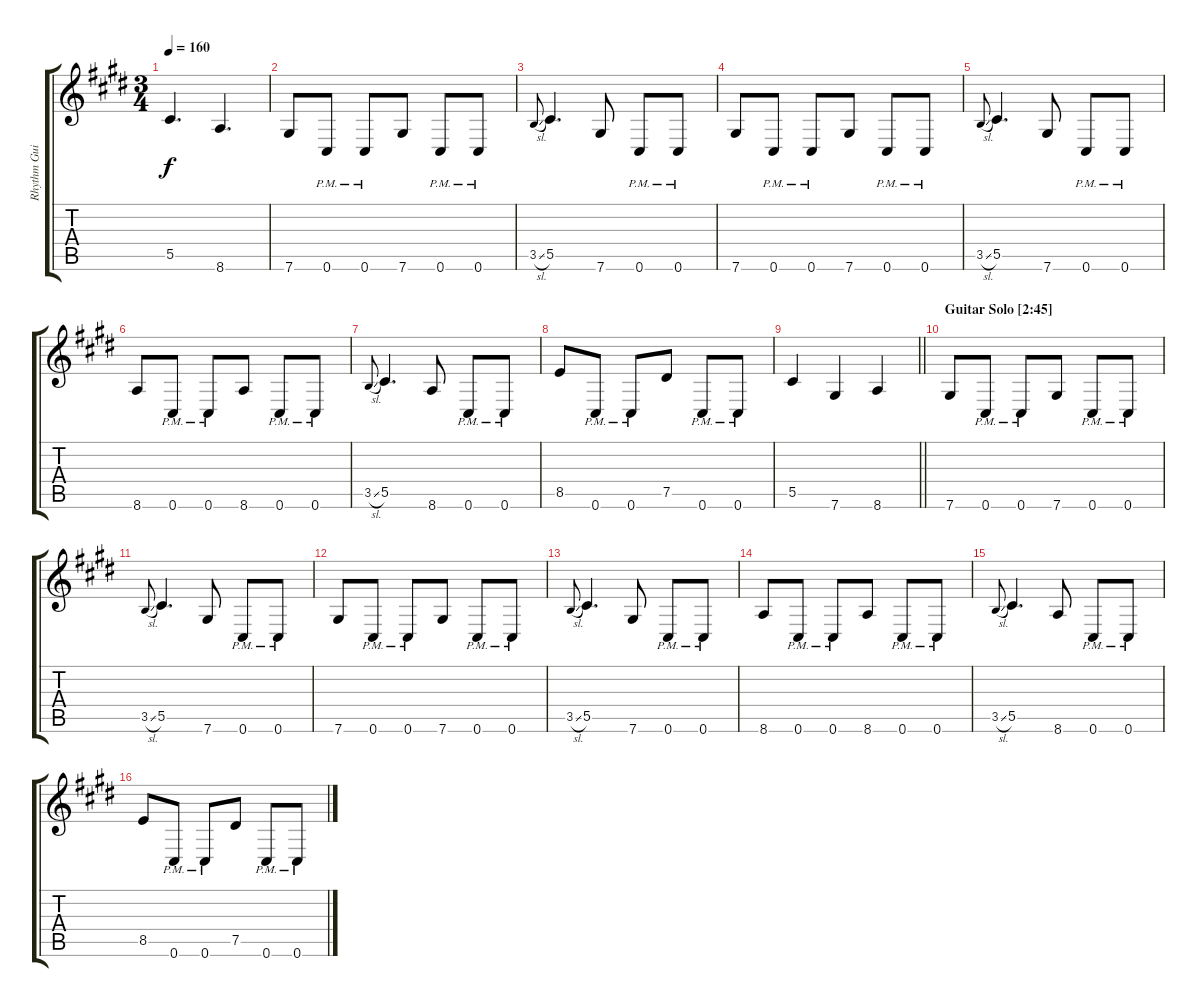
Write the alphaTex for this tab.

\track ("Rhythm Guitar I" "Rhythm Gui") {instrument distortionguitar}
\staff {score tabs}
\tuning (Eb4 Bb3 Gb3 Db3 Ab2 Db2) {hide}
\ts (3 4)
\tempo 160
\clef g2
\ks c#minor
5.5.4{d dy f} 8.6.4{d} |
7.6.8 0.6{pm}.8 0.6{pm}.8 7.6.8 0.6{pm}.8 0.6{pm}.8 |
3.5{sl}.8{gr onbeat} 5.5.4{d} 7.6.8 0.6{pm}.8 0.6{pm}.8 |
7.6.8 0.6{pm}.8 0.6{pm}.8 7.6.8 0.6{pm}.8 0.6{pm}.8 |
3.5{sl}.8{gr onbeat} 5.5.4{d} 7.6.8 0.6{pm}.8 0.6{pm}.8 |
8.6.8 0.6{pm}.8 0.6{pm}.8 8.6.8 0.6{pm}.8 0.6{pm}.8 |
3.5{sl}.8{gr onbeat} 5.5.4{d} 8.6.8 0.6{pm}.8 0.6{pm}.8 |
8.5.8 0.6{pm}.8 0.6{pm}.8 7.5.8 0.6{pm}.8 0.6{pm}.8 |
\barLineRight lightlight
5.5.4 7.6.4 8.6.4 |
\section ("" "Guitar Solo [2:45]")
7.6.8 0.6{pm}.8 0.6{pm}.8 7.6.8 0.6{pm}.8 0.6{pm}.8 |
3.5{sl}.8{gr onbeat} 5.5.4{d} 7.6.8 0.6{pm}.8 0.6{pm}.8 |
7.6.8 0.6{pm}.8 0.6{pm}.8 7.6.8 0.6{pm}.8 0.6{pm}.8 |
3.5{sl}.8{gr onbeat} 5.5.4{d} 7.6.8 0.6{pm}.8 0.6{pm}.8 |
8.6.8 0.6{pm}.8 0.6{pm}.8 8.6.8 0.6{pm}.8 0.6{pm}.8 |
3.5{sl}.8{gr onbeat} 5.5.4{d} 8.6.8 0.6{pm}.8 0.6{pm}.8 |
8.5.8 0.6{pm}.8 0.6{pm}.8 7.5.8 0.6{pm}.8 0.6{pm}.8
